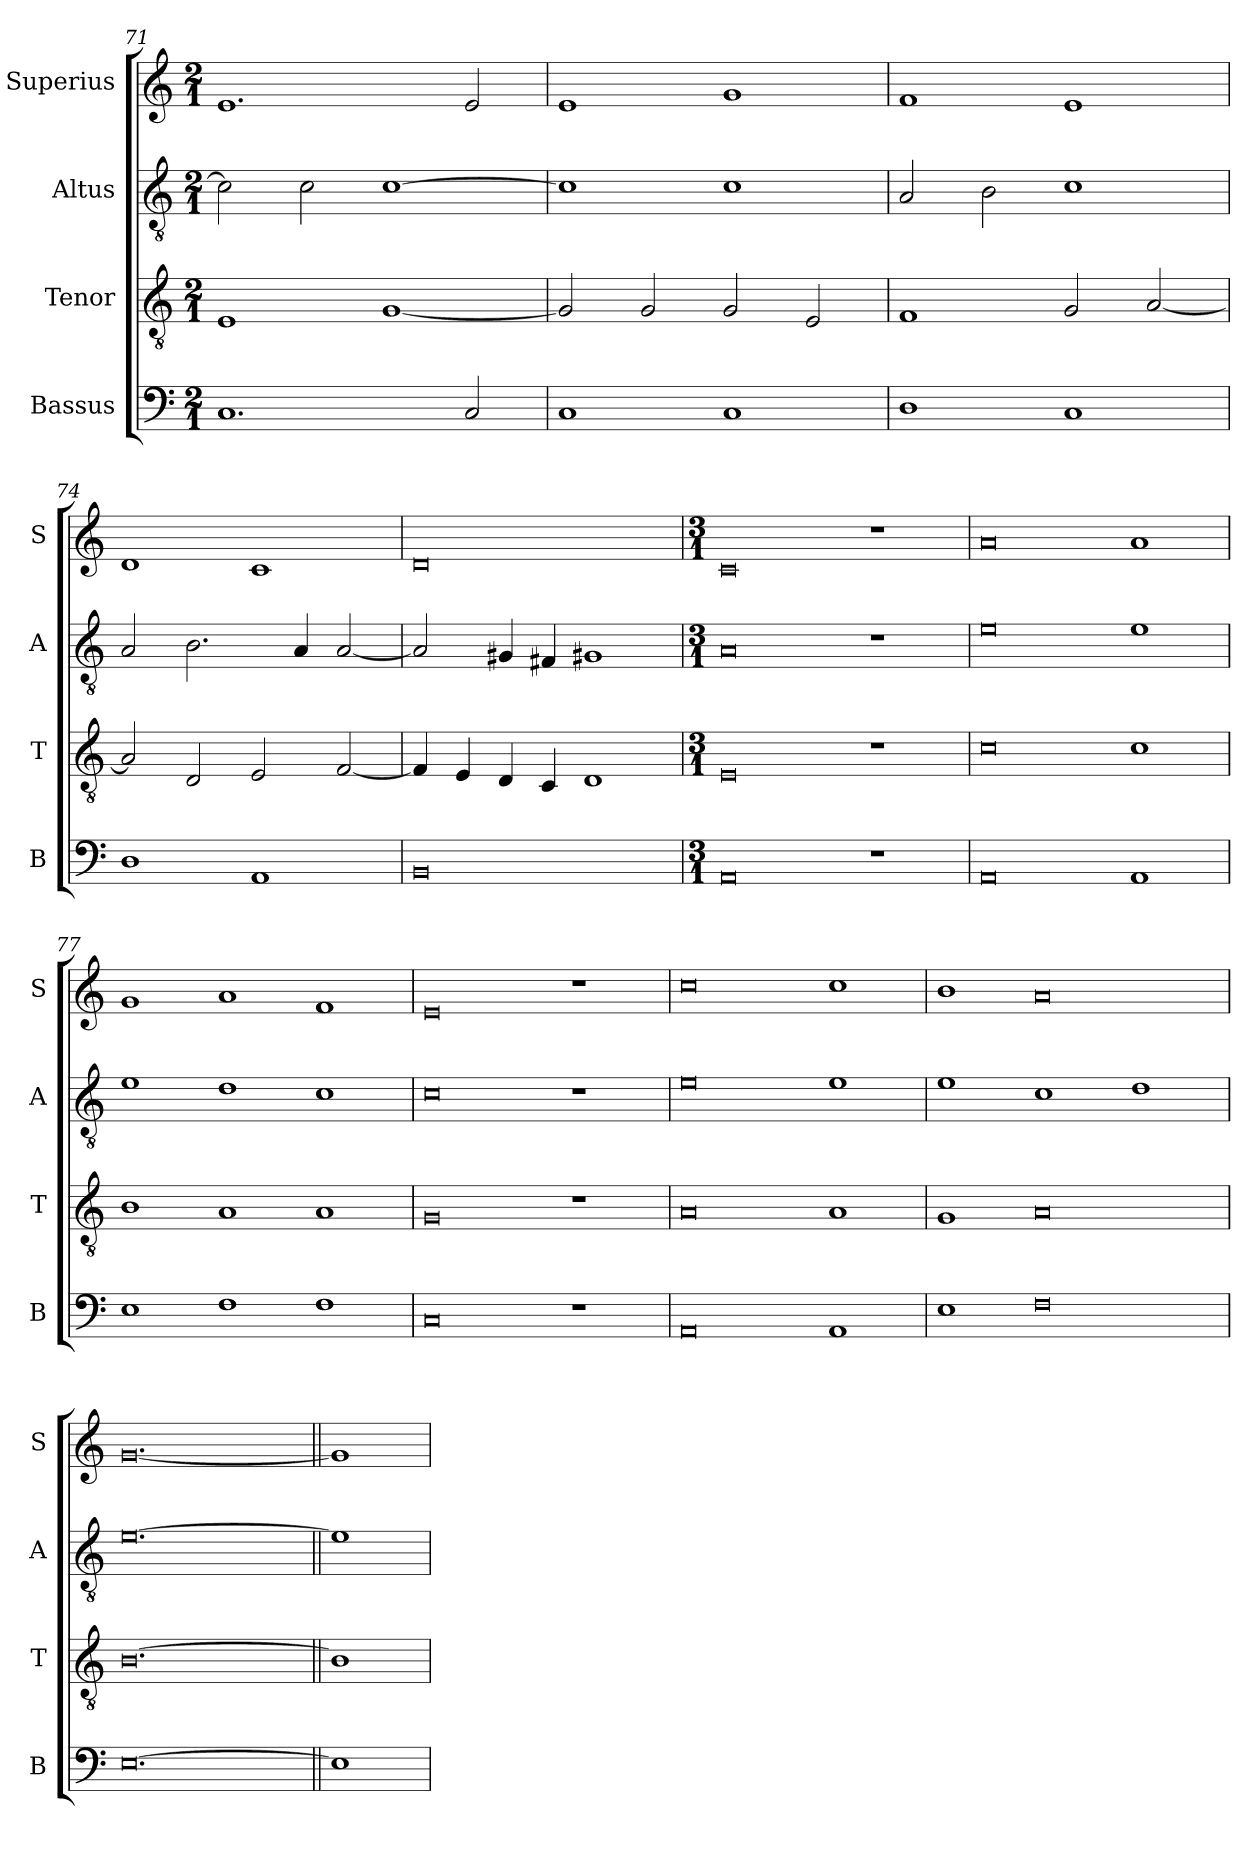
**kern	**kern	**kern	**kern
*part4	*part3	*part2	*part1
*staff4	*staff3	*staff2	*staff1
*I"Bassus	*I"Tenor	*I"Altus	*I"Superius
*I'B	*I'T	*I'A	*I'S
*clefF4	*clefGv2	*clefGv2	*clefG2
*k[]	*k[]	*k[]	*k[]
*C:	*C:	*C:	*C:
*M2/1	*M2/1	*M2/1	*M2/1
=71	=71	=71	=71
1.C	1E	2c]	1.e
.	.	2c	.
.	[1G	[1c	.
2C	.	.	2e
=72	=72	=72	=72
1C	2G]	1c]	1e
.	2G	.	.
1C	2G	1c	1g
.	2E	.	.
=73	=73	=73	=73
1D	1F	2A	1f
.	.	2B	.
1C	2G	1c	1e
.	[2A	.	.
=74	=74	=74	=74
1D	2A]	2A	1d
.	2D	2.B	.
1AA	2E	.	1c
.	.	4A	.
.	[2F	[2A	.
=75	=75	=75	=75
0BB	4F]	2A]	0d
.	4E	.	.
.	4D	4G#X	.
.	4C	4F#X	.
.	1D	1G#X	.
=	=	=	=
*M3/1	*M3/1	*M3/1	*M3/1
0AA	0E	0A	0c
1r	1r	1r	1r
=76	=76	=76	=76
0AA	0c	0e	0a
1AA	1c	1e	1a
=77	=77	=77	=77
1E	1B	1e	1g
1F	1A	1d	1a
1F	1A	1c	1f
=78	=78	=78	=78
0C	0G	0c	0e
1r	1r	1r	1r
=79	=79	=79	=79
0AA	0A	0e	0cc
1AA	1A	1e	1cc
=80	=80	=80	=80
1E	1G	1e	1b
0F	0A	1c	0a
.	.	1d	.
=	=	=	=
[0.E	[0.B	[0.e	[0.g
=1||	=1||	=1||	=1||
1E]	1B]	1e]	1g]
=	=	=	=
*-	*-	*-	*-
